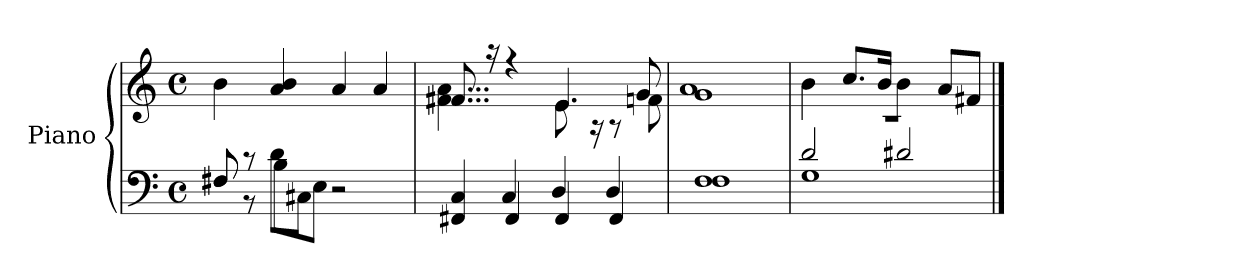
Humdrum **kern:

**kern	**kern
*part1	*part1
*staff2	*staff1
*I"Piano	*
*I'Pno	*
*clefF4	*clefG2
*k[]	*k[]
*M4/4	*M4/4
*met(c)	*met(c)
=1	=1
*^	*
8F#X/	8F#/	4b\
8r	8r	.
8d\L	8B\L	4a/ 4b/
8C#X\J	8E\J	.
2r	2ryy	4a/
.	.	4a/
=2	=2	=2
*	*	*^
4FF#X/ 4C/	4ryy	8.f#X/	4...f#\ 4...a\
.	.	16r	.
4FF#/	4C/	4r	.
.	.	.	32ryy
4FF#/	4D/	4.e/	8.e\
.	.	.	16r
4FF#/	4D/	.	8r
.	.	8g/	8fn\
=3	=3	=3	=3
1F	1F	1g	1a
=4	=4	=4	=4
1G	2d/	4b\	1r
.	.	8.cc/L	.
.	.	16b/Jk	.
.	2d#X/	4b\	.
.	.	8a/L	.
.	.	8f#X/J	.
*v	*v	*	*
*	*v	*v
==	==
*-	*-
